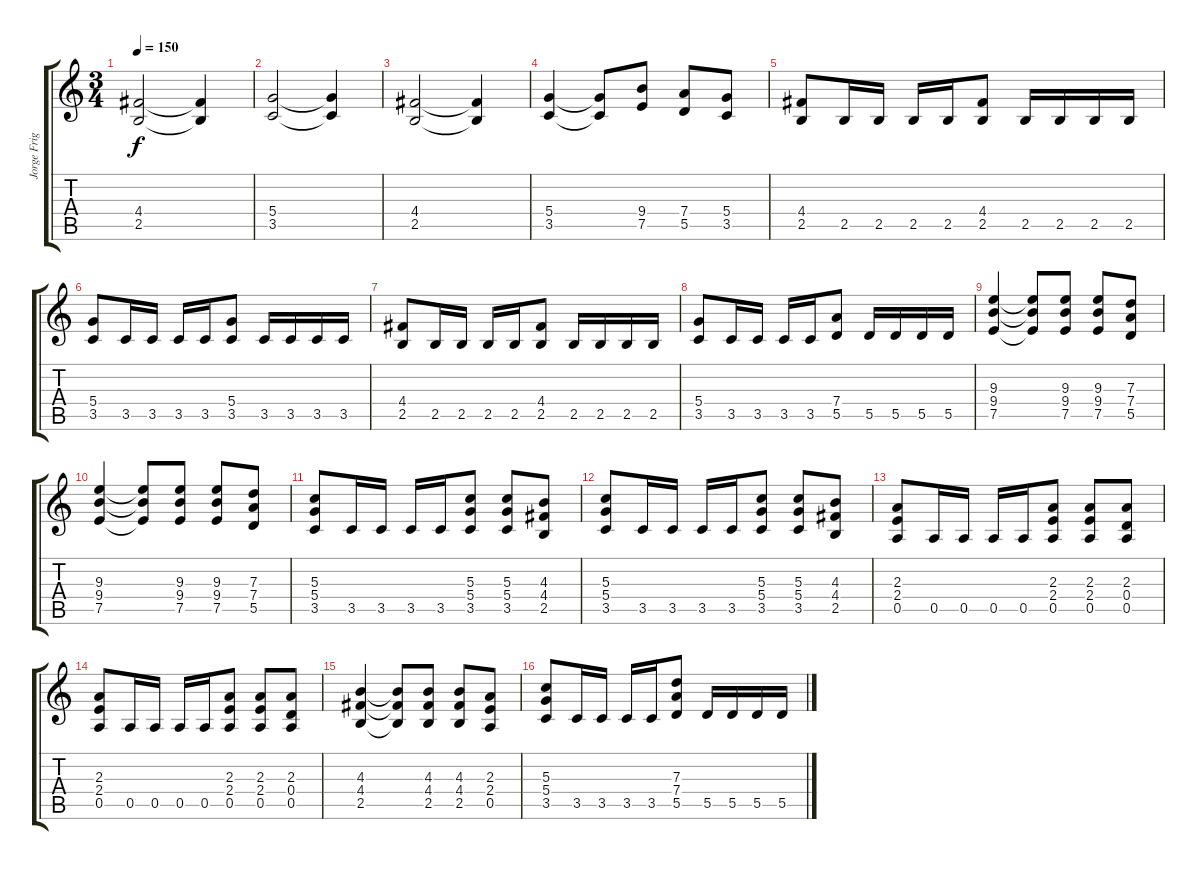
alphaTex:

\track ("Jorge Frigerio Base R" "Jorge Frig") {instrument overdrivenguitar}
\staff {score tabs}
\tuning (E4 B3 G3 D3 A2 E2) {hide}
\ts (3 4)
\tempo 150
\clef g2
\ks c
(4.4 2.5).2{dy f} (4.4{t} 2.5{t}).4 |
(5.4 3.5).2 (5.4{t} 3.5{t}).4 |
(4.4 2.5).2 (4.4{t} 2.5{t}).4 |
(5.4 3.5).4 (5.4{t} 3.5{t}).8 (9.4 7.5).8 (7.4 5.5).8 (5.4 3.5).8 |
(4.4 2.5).8 2.5.16 2.5.16 2.5.16 2.5.16 (4.4 2.5).8 2.5.16 2.5.16 2.5.16 2.5.16 |
(5.4 3.5).8 3.5.16 3.5.16 3.5.16 3.5.16 (5.4 3.5).8 3.5.16 3.5.16 3.5.16 3.5.16 |
(4.4 2.5).8 2.5.16 2.5.16 2.5.16 2.5.16 (4.4 2.5).8 2.5.16 2.5.16 2.5.16 2.5.16 |
(5.4 3.5).8 3.5.16 3.5.16 3.5.16 3.5.16 (7.4 5.5).8 5.5.16 5.5.16 5.5.16 5.5.16 |
(9.3 9.4 7.5).4 (9.3{t} 9.4{t} 7.5{t}).8 (9.3 9.4 7.5).8 (9.3 9.4 7.5).8 (7.3 7.4 5.5).8 |
(9.3 9.4 7.5).4 (9.3{t} 9.4{t} 7.5{t}).8 (9.3 9.4 7.5).8 (9.3 9.4 7.5).8 (7.3 7.4 5.5).8 |
(5.3 5.4 3.5).8 3.5.16 3.5.16 3.5.16 3.5.16 (5.3 5.4 3.5).8 (5.3 5.4 3.5).8 (4.3 4.4 2.5).8 |
(5.3 5.4 3.5).8 3.5.16 3.5.16 3.5.16 3.5.16 (5.3 5.4 3.5).8 (5.3 5.4 3.5).8 (4.3 4.4 2.5).8 |
(2.3 2.4 0.5).8 0.5.16 0.5.16 0.5.16 0.5.16 (2.3 2.4 0.5).8 (2.3 2.4 0.5).8 (2.3 0.4 0.5).8 |
(2.3 2.4 0.5).8 0.5.16 0.5.16 0.5.16 0.5.16 (2.3 2.4 0.5).8 (2.3 2.4 0.5).8 (2.3 0.4 0.5).8 |
(4.3 4.4 2.5).4 (4.3{t} 4.4{t} 2.5{t}).8 (4.3 4.4 2.5).8 (4.3 4.4 2.5).8 (2.3 2.4 0.5).8 |
(5.3 5.4 3.5).8 3.5.16 3.5.16 3.5.16 3.5.16 (7.3 7.4 5.5).8 5.5.16 5.5.16 5.5.16 5.5.16
